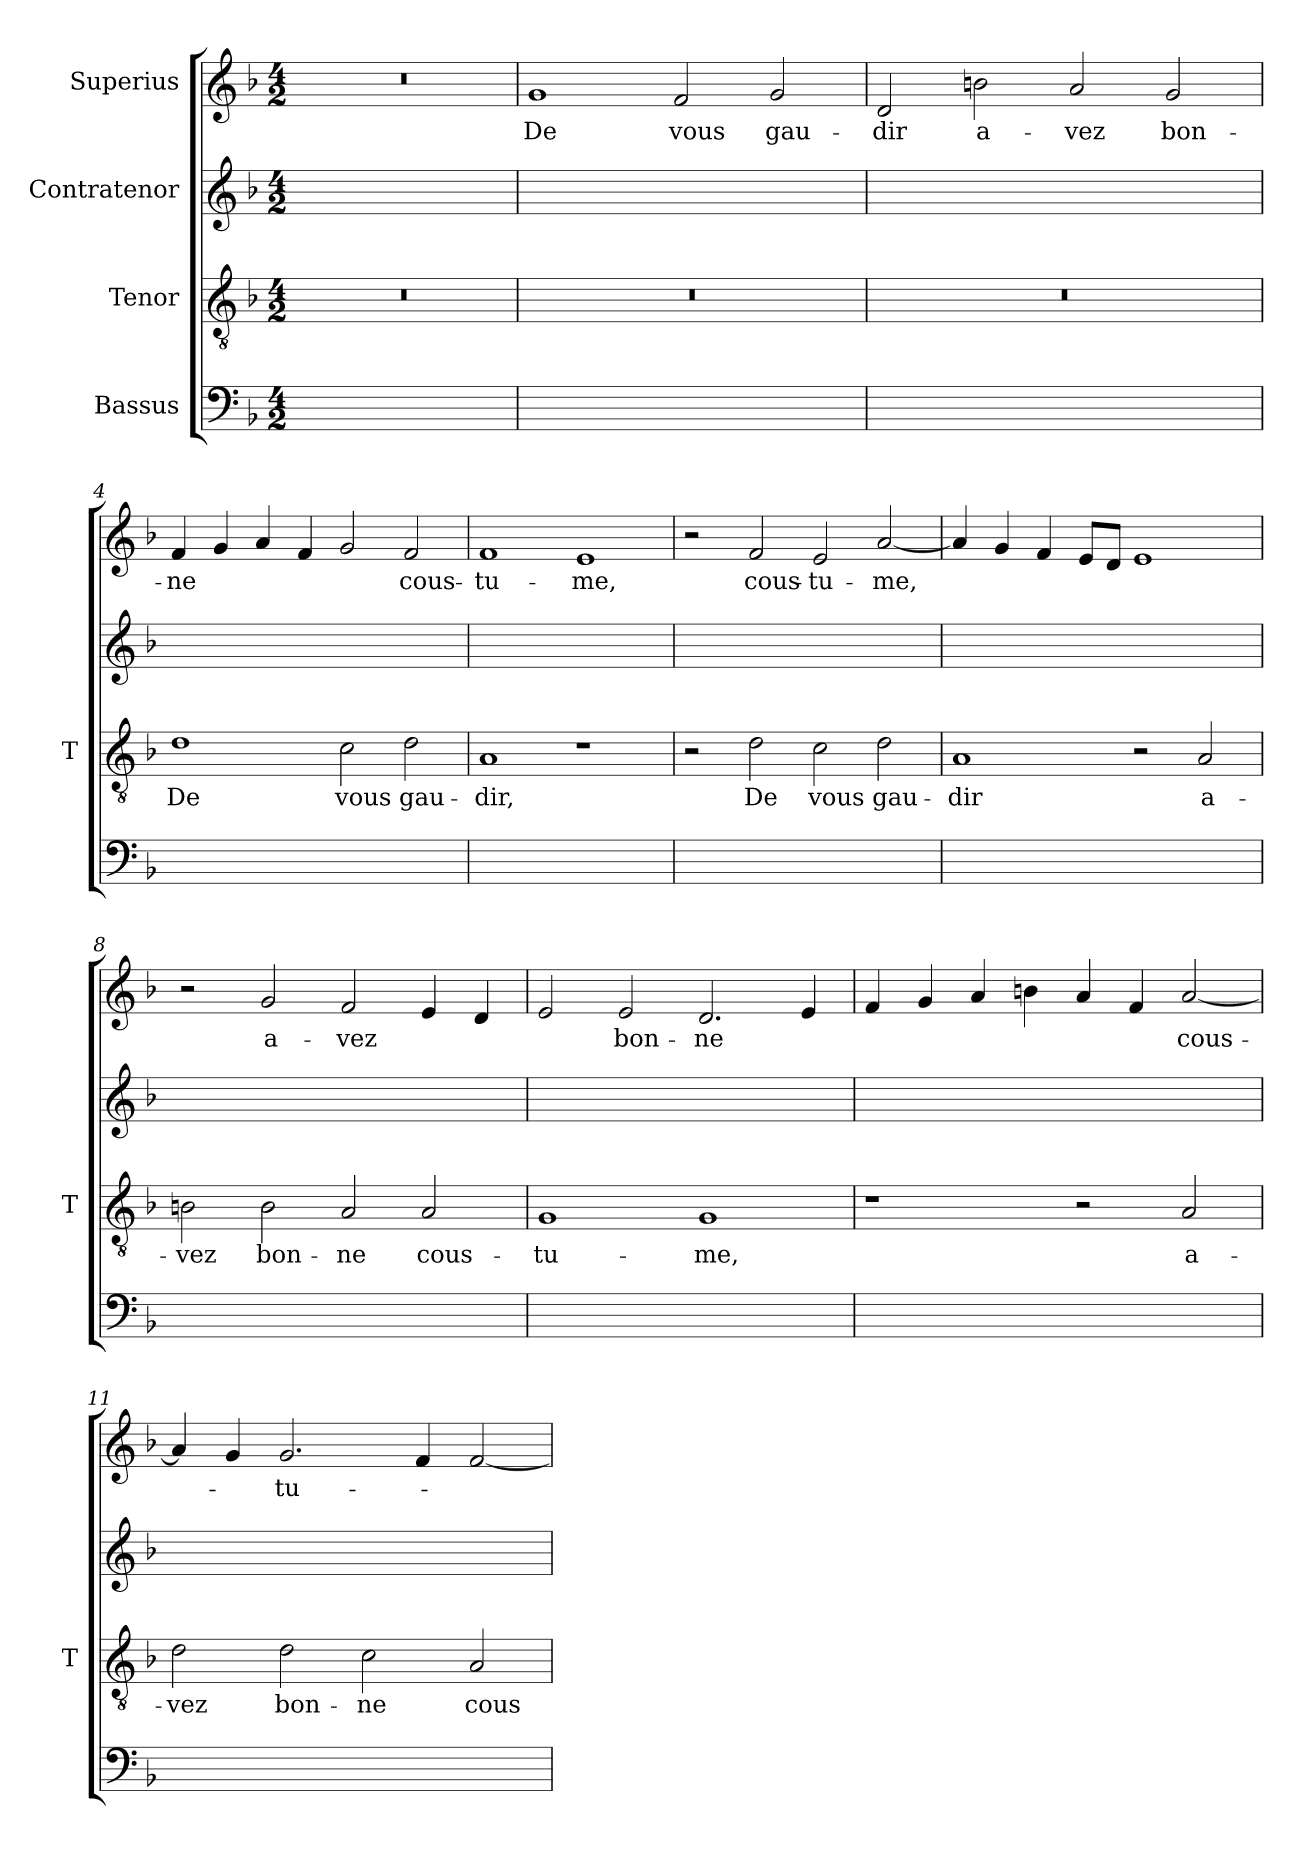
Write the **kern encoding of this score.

**kern	**kern	**text	**kern	**kern	**text
*part4	*part3	*part3	*part2	*part1	*part1
*staff4	*staff3	*staff3	*staff2	*staff1	*staff1
*I"Bassus	*I"Tenor	*	*I"Contratenor	*I"Superius	*
*	*I'T	*	*	*	*
*clefF4	*clefGv2	*	*clefG2	*clefG2	*
*k[b-]	*k[b-]	*	*k[b-]	*k[b-]	*
*M4/2	*M4/2	*	*M4/2	*M4/2	*
=1	=1	=1	=1	=1	=1
0ryy	0r	.	0ryy	0r	.
=2	=2	=2	=2	=2	=2
0ryy	0r	.	0ryy	1g	-De
.	.	.	.	2f	-vous
.	.	.	.	2g	gau-
=3	=3	=3	=3	=3	=3
0ryy	0r	.	0ryy	2d	-dir
.	.	.	.	2b	a-
.	.	.	.	2a	-vez
.	.	.	.	2g	bon-
=4	=4	=4	=4	=4	=4
0ryy	1d	-De	0ryy	4f	-ne
.	.	.	.	4g	.
.	.	.	.	4a	.
.	.	.	.	4f	.
.	2c	-vous	.	2g	.
.	2d	gau-	.	2f	cous-
=5	=5	=5	=5	=5	=5
0ryy	1A	-dir,	0ryy	1f	tu-
.	1r	.	.	1e	-me,
=6	=6	=6	=6	=6	=6
0ryy	2r	.	0ryy	2r	.
.	2d	-De	.	2f	cous-
.	2c	-vous	.	2e	tu-
.	2d	gau-	.	[2a	-me,
=7	=7	=7	=7	=7	=7
0ryy	1A	-dir	0ryy	4a]	.
.	.	.	.	4g	.
.	.	.	.	4f	.
.	.	.	.	8eL	.
.	.	.	.	8dJ	.
.	2r	.	.	1e	.
.	2A	a-	.	.	.
=8	=8	=8	=8	=8	=8
0ryy	2B	-vez	0ryy	2r	.
.	2B	bon-	.	2g	a-
.	2A	-ne	.	2f	-vez
.	2A	cous-	.	4e	.
.	.	.	.	4d	.
=9	=9	=9	=9	=9	=9
0ryy	1G	tu-	0ryy	2e	.
.	.	.	.	2e	bon-
.	1G	-me,	.	2.d	-ne
.	.	.	.	4e	.
=10	=10	=10	=10	=10	=10
0ryy	1r	.	0ryy	4f	.
.	.	.	.	4g	.
.	.	.	.	4a	.
.	.	.	.	4b	.
.	2r	.	.	4a	.
.	.	.	.	4f	.
.	2A	a-	.	[2a	cous-
=11	=11	=11	=11	=11	=11
0ryy	2d	-vez	0ryy	4a]	.
.	.	.	.	4g	.
.	2d	bon-	.	2.g	tu-
.	2c	-ne	.	.	.
.	.	.	.	4f	.
.	2A	cous-	.	[2f	.
=	=	=	=	=	=
*-	*-	*-	*-	*-	*-
